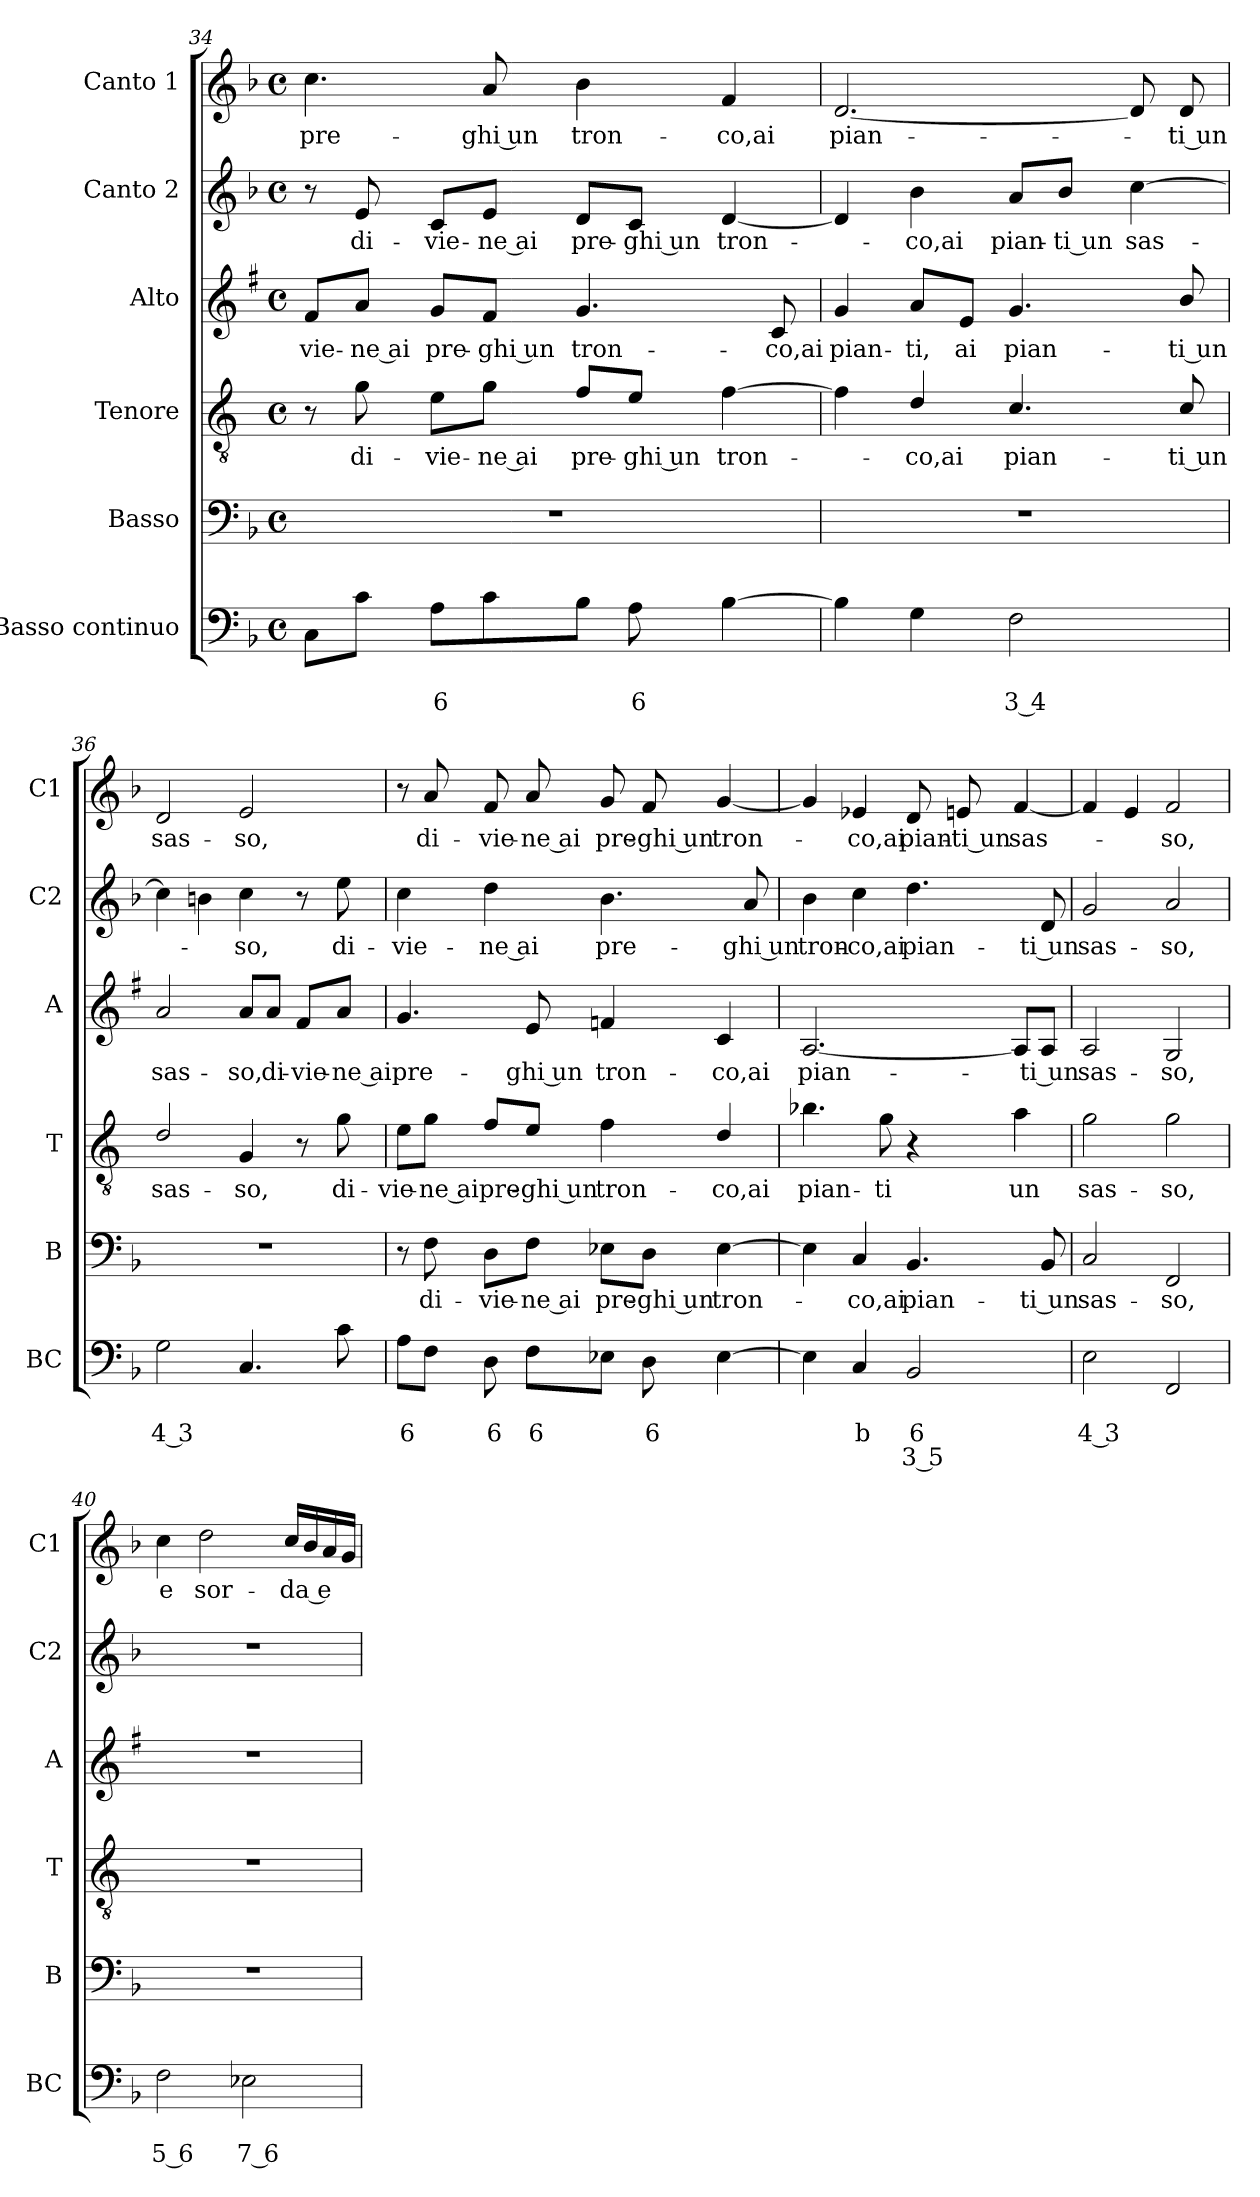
**kern	**text	**text	**text	**kern	**text	**kern	**text	**kern	**text	**kern	**text	**kern	**text
*part6	*part6	*part6	*part6	*part5	*part5	*part4	*part4	*part3	*part3	*part2	*part2	*part1	*part1
*staff6	*staff6	*staff6	*staff6	*staff5	*staff5	*staff4	*staff4	*staff3	*staff3	*staff2	*staff2	*staff1	*staff1
*I"Basso continuo	*	*	*	*I"Basso	*	*I"Tenore	*	*I"Alto	*	*I"Canto 2	*	*I"Canto 1	*
*I'BC	*	*	*	*I'B	*	*I'T	*	*I'A	*	*I'C2	*	*I'C1	*
!!LO:LB:g=z
*clefF4	*	*	*	*clefF4	*	*clefGv2	*	*clefG2	*	*clefG2	*	*clefG2	*
*	*	*	*	*	*	*ITrd4c7	*	*ITrd1c2	*	*	*	*	*
*k[b-]	*	*	*	*k[b-]	*	*k[b-]	*	*k[b-]	*	*k[b-]	*	*k[b-]	*
*F:	*	*	*	*F:	*	*F:	*	*F:	*	*F:	*	*F:	*
*M4/4	*	*	*	*M4/4	*	*M4/4	*	*M4/4	*	*M4/4	*	*M4/4	*
*met(c)	*	*	*	*met(c)	*	*met(c)	*	*met(c)	*	*met(c)	*	*met(c)	*
=34	=34	=34	=34	=34	=34	=34	=34	=34	=34	=34	=34	=34	=34
!	!	!	!	!	!	!	!	!	!LO:LY:b	!	!	!	!LO:LY:b
8C\L	.	.	.	1r	.	8r	.	8e/L	-vie-	8r	.	4.cc\	pre-
!	!	!	!	!	!	!	!LO:LY:b	!	!LO:LY:b	!	!LO:LY:b	!	!
8c\J	.	.	.	.	.	8c\	di-	8g/J	-ne ai	8e/	di-	.	.
!	!	!LO:LY:b	!	!	!	!	!LO:LY:b	!	!LO:LY:b	!	!LO:LY:b	!	!
8A\L	.	6	.	.	.	8A\L	-vie-	8f/L	pre-	8c/L	-vie-	.	.
!	!	!	!	!	!	!	!LO:LY:b	!	!LO:LY:b	!	!LO:LY:b	!	!LO:LY:b
8c\	.	.	.	.	.	8c\J	-ne ai	8e/J	-ghi un	8e/J	-ne ai	8a/	-ghi un
!	!	!	!	!	!	!	!LO:LY:b	!	!LO:LY:b	!	!LO:LY:b	!	!LO:LY:b
8B-\J	.	.	.	.	.	8B-/L	pre-	4.f/	tron-	8d/L	pre-	4b-\	tron-
!	!	!LO:LY:b	!	!	!	!	!LO:LY:b	!	!	!	!LO:LY:b	!	!
8A\	.	6	.	.	.	8A/J	-ghi un	.	.	8c/J	-ghi un	.	.
!	!	!	!	!	!	!	!LO:LY:b	!	!	!	!LO:LY:b	!	!LO:LY:b
[4B-\	.	.	.	.	.	[4B-\	tron-	.	.	[4d/	tron-	4f/	-co,ai
!	!	!	!	!	!	!	!	!	!LO:LY:b	!	!	!	!
.	.	.	.	.	.	.	.	8B-/	-co,ai	.	.	.	.
=35	=35	=35	=35	=35	=35	=35	=35	=35	=35	=35	=35	=35	=35
!	!	!	!	!	!	!	!	!	!LO:LY:b	!	!	!	!LO:LY:b
4B-\]	.	.	.	1r	.	4B-\]	.	4f/	pian-	4d/]	.	[2.d/	pian-
!	!	!	!	!	!	!	!LO:LY:b	!	!LO:LY:b	!	!LO:LY:b	!	!
4G\	.	.	.	.	.	4G/	-co,ai	8g/L	-ti,	4b-\	-co,ai	.	.
!	!	!	!	!	!	!	!	!	!LO:LY:b	!	!	!	!
.	.	.	.	.	.	.	.	8d/J	ai	.	.	.	.
!	!	!LO:LY:b	!	!	!	!	!LO:LY:b	!	!LO:LY:b	!	!LO:LY:b	!	!
2F\	.	3 4	.	.	.	4.F/	pian-	4.f/	pian-	8a/L	pian-	.	.
!	!	!	!	!	!	!	!	!	!	!	!LO:LY:b	!	!
.	.	.	.	.	.	.	.	.	.	8b-/J	-ti un	.	.
!	!	!	!	!	!	!	!	!	!	!	!LO:LY:b	!	!
.	.	.	.	.	.	.	.	.	.	[4cc\	sas-	8d/]	.
!	!	!	!	!	!	!	!LO:LY:b	!	!LO:LY:b	!	!	!	!LO:LY:b
.	.	.	.	.	.	8F/	-ti un	8a/	-ti un	.	.	8d/	-ti un
=36	=36	=36	=36	=36	=36	=36	=36	=36	=36	=36	=36	=36	=36
!	!	!LO:LY:b	!	!	!	!	!LO:LY:b	!	!LO:LY:b	!	!	!	!LO:LY:b
2G\	.	4 3	.	1r	.	2G/	sas-	2g/	sas-	4cc\]	.	2d/	sas-
.	.	.	.	.	.	.	.	.	.	4bn\	.	.	.
!	!	!	!	!	!	!	!LO:LY:b	!	!LO:LY:b	!	!LO:LY:b	!	!LO:LY:b
4.C/	.	.	.	.	.	4C/	-so,	8g/L	-so,	4cc\	-so,	2e/	-so,
!	!	!	!	!	!	!	!	!	!LO:LY:b	!	!	!	!
.	.	.	.	.	.	.	.	8g/J	di-	.	.	.	.
!	!	!	!	!	!	!	!	!	!LO:LY:b	!	!	!	!
.	.	.	.	.	.	8r	.	8e/L	-vie-	8r	.	.	.
!	!	!	!	!	!	!	!LO:LY:b	!	!LO:LY:b	!	!LO:LY:b	!	!
8c\	.	.	.	.	.	8c\	di-	8g/J	-ne ai	8ee\	di-	.	.
!!LO:PB:g=z
=37	=37	=37	=37	=37	=37	=37	=37	=37	=37	=37	=37	=37	=37
!	!	!LO:LY:b	!	!	!	!	!LO:LY:b	!	!LO:LY:b	!	!LO:LY:b	!	!
8A\L	.	6	.	8r	.	8A\L	-vie-	4.f/	pre-	4cc\	-vie-	8r	.
!	!	!	!	!	!LO:LY:b	!	!LO:LY:b	!	!	!	!	!	!LO:LY:b
8F\J	.	.	.	8F\	di-	8c\J	-ne ai	.	.	.	.	8a/	di-
!	!	!LO:LY:b	!	!	!LO:LY:b	!	!LO:LY:b	!	!	!	!LO:LY:b	!	!LO:LY:b
8D\	.	6	.	8D\L	-vie-	8B-/L	pre-	.	.	4dd\	-ne ai	8f/	-vie-
!	!	!LO:LY:b	!	!	!LO:LY:b	!	!LO:LY:b	!	!LO:LY:b	!	!	!	!LO:LY:b
8F\L	.	6	.	8F\J	-ne ai	8A/J	-ghi un	8d/	-ghi un	.	.	8a/	-ne ai
!	!	!	!	!	!LO:LY:b	!	!LO:LY:b	!	!LO:LY:b	!	!LO:LY:b	!	!LO:LY:b
8E-X\J	.	.	.	8E-X\L	pre-	4B-\	tron-	4e-X/	tron-	4.b-\	pre-	8g/	pre-
!	!	!LO:LY:b	!	!	!LO:LY:b	!	!	!	!	!	!	!	!LO:LY:b
8D\	.	6	.	8D\J	-ghi un	.	.	.	.	.	.	8f/	-ghi un
!	!	!	!	!	!LO:LY:b	!	!LO:LY:b	!	!LO:LY:b	!	!	!	!LO:LY:b
[4E-\	.	.	.	[4E-\	tron-	4G/	-co,ai	4B-/	-co,ai	.	.	[4g/	tron-
!	!	!	!	!	!	!	!	!	!	!	!LO:LY:b	!	!
.	.	.	.	.	.	.	.	.	.	8a/	-ghi un	.	.
=38	=38	=38	=38	=38	=38	=38	=38	=38	=38	=38	=38	=38	=38
!	!	!	!	!	!	!	!LO:LY:b	!	!LO:LY:b	!	!LO:LY:b	!	!
4E-\]	.	.	.	4E-\]	.	4.e-X\	pian-	[2.G/	pian-	4b-\	tron-	4g/]	.
!	!	!LO:LY:b	!	!	!LO:LY:b	!	!	!	!	!	!LO:LY:b	!	!LO:LY:b
4C/	.	b	.	4C/	-co,ai	.	.	.	.	4cc\	-co,ai	4e-X/	-co,ai
!	!	!	!	!	!	!	!LO:LY:b	!	!	!	!	!	!
.	.	.	.	.	.	8c\	-ti	.	.	.	.	.	.
!	!	!LO:LY:b	!LO:LY:b	!	!LO:LY:b	!	!	!	!	!	!LO:LY:b	!	!LO:LY:b
2BB-/	.	6	3 5	4.BB-/	pian-	4r	.	.	.	4.dd\	pian-	8d/	pian-
!	!	!	!	!	!	!	!	!	!	!	!	!	!LO:LY:b
.	.	.	.	.	.	.	.	.	.	.	.	8en/	-ti un
!	!	!	!	!	!	!	!LO:LY:b	!	!	!	!	!	!LO:LY:b
.	.	.	.	.	.	4d\	un	8G/L]	.	.	.	[4f/	sas-
!	!	!	!	!	!LO:LY:b	!	!	!	!LO:LY:b	!	!LO:LY:b	!	!
.	.	.	.	8BB-/	-ti un	.	.	8G/J	-ti un	8d/	-ti un	.	.
=39	=39	=39	=39	=39	=39	=39	=39	=39	=39	=39	=39	=39	=39
!	!	!LO:LY:b	!	!	!LO:LY:b	!	!LO:LY:b	!	!LO:LY:b	!	!LO:LY:b	!	!
2E\	.	4 3	.	2C/	sas-	2c\	sas-	2G/	sas-	2g/	sas-	4f/]	.
.	.	.	.	.	.	.	.	.	.	.	.	4e/	.
!	!	!	!	!	!LO:LY:b	!	!LO:LY:b	!	!LO:LY:b	!	!LO:LY:b	!	!LO:LY:b
2FF/	.	.	.	2FF/	-so,	2c\	-so,	2F/	-so,	2a/	-so,	2f/	-so,
=40	=40	=40	=40	=40	=40	=40	=40	=40	=40	=40	=40	=40	=40
!	!	!LO:LY:b	!	!	!	!	!	!	!	!	!	!	!LO:LY:b
2F\	.	5 6	.	1r	.	1r	.	1r	.	1r	.	4cc\	e
!	!	!	!	!	!	!	!	!	!	!	!	!	!LO:LY:b
.	.	.	.	.	.	.	.	.	.	.	.	2dd\	sor-
!	!	!LO:LY:b	!	!	!	!	!	!	!	!	!	!	!
2E-X\	.	7 6	.	.	.	.	.	.	.	.	.	.	.
!	!	!	!	!	!	!	!	!	!	!	!	!	!LO:LY:b
.	.	.	.	.	.	.	.	.	.	.	.	16cc/LL	-da e
.	.	.	.	.	.	.	.	.	.	.	.	16b-/	.
.	.	.	.	.	.	.	.	.	.	.	.	16a/	.
.	.	.	.	.	.	.	.	.	.	.	.	16g/JJ	.
=	=	=	=	=	=	=	=	=	=	=	=	=	=
*-	*-	*-	*-	*-	*-	*-	*-	*-	*-	*-	*-	*-	*-
